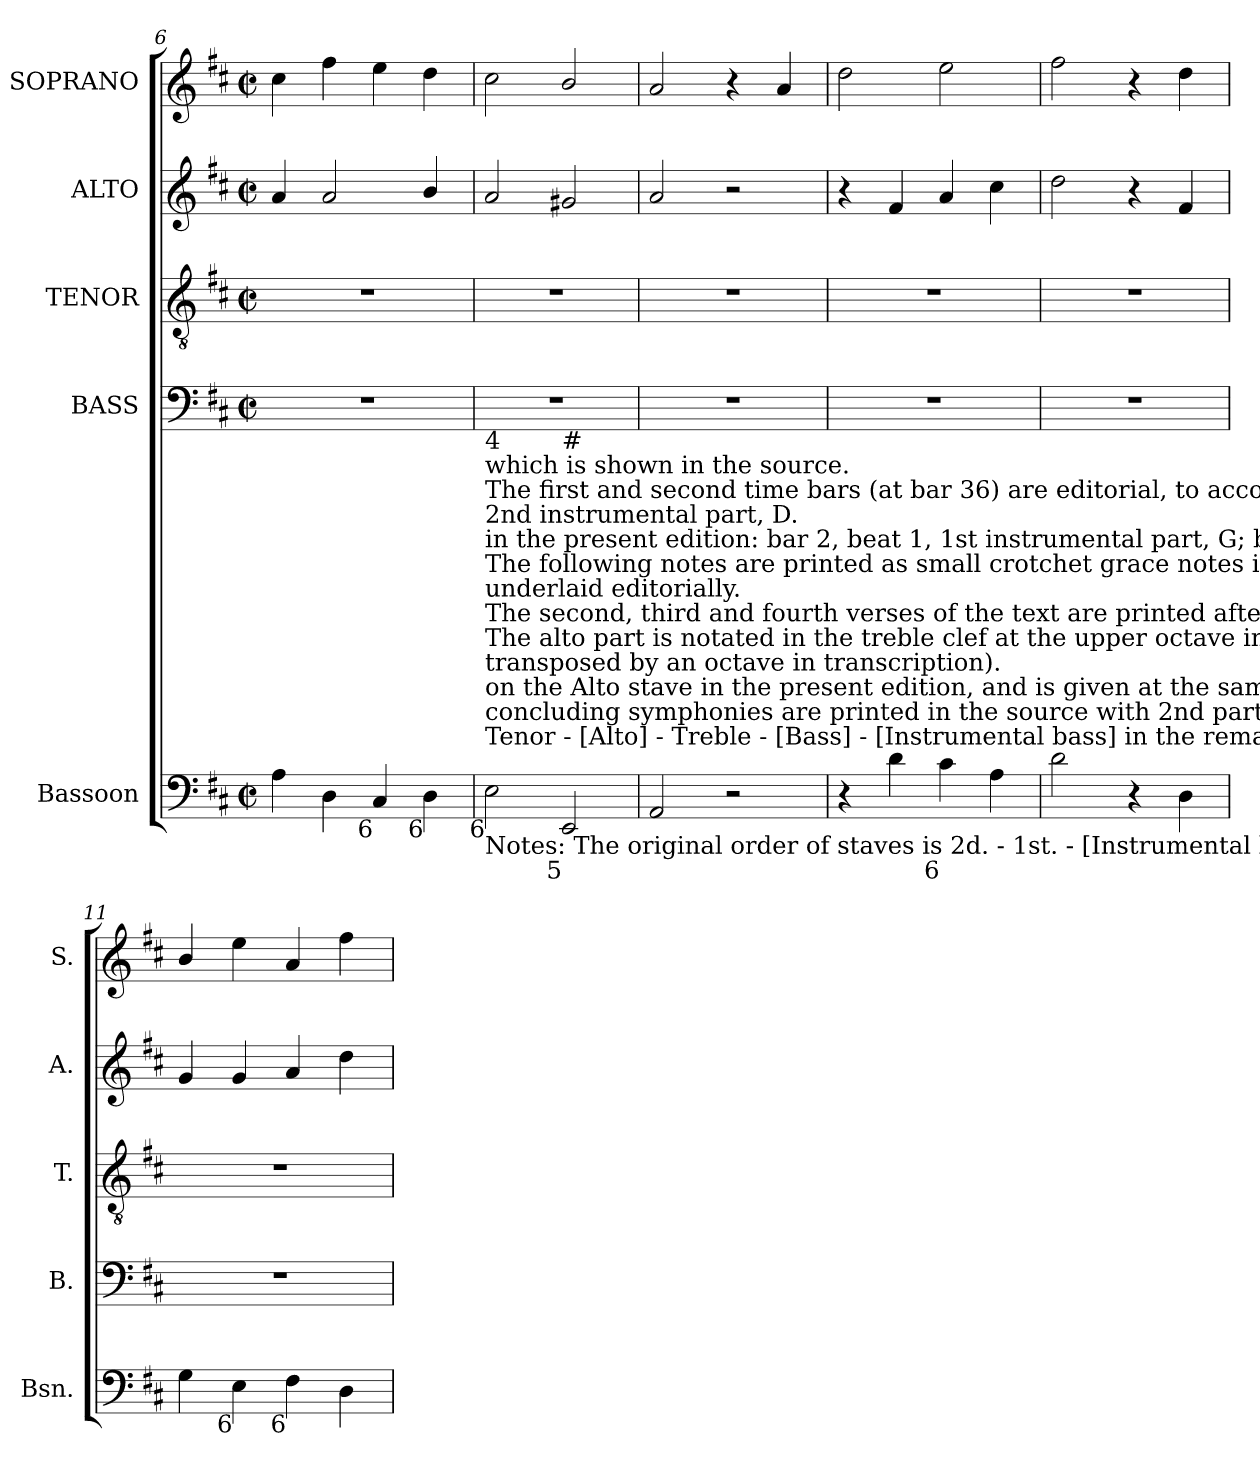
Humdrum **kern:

**kern	**kern	**kern	**kern	**kern
*part5	*part4	*part3	*part2	*part1
*staff5	*staff4	*staff3	*staff2	*staff1
*I"Bassoon	*I"BASS	*I"TENOR	*I"ALTO	*I"SOPRANO
*I'Bsn.	*I'B.	*I'T.	*I'A.	*I'S.
*clefF4	*clefF4	*clefGv2	*clefG2	*clefG2
*	*	*ITrd7c12	*	*
*k[f#c#]	*k[f#c#]	*k[f#c#]	*k[f#c#]	*k[f#c#]
*D:	*D:	*D:	*D:	*D:
*M2/2	*M2/2	*M2/2	*M2/2	*M2/2
*met(c|)	*met(c|)	*met(c|)	*met(c|)	*met(c|)
=6	=6	=6	=6	=6
4Ai\	1r	1r	4ai/	4cc#i\
4Di\	.	.	2ai/	4ff#i\
!LO:TX:b:rj:t=6	!	!	!	!
4C#i/	.	.	.	4eei\
!LO:TX:b:rj:t=6	!	!	!	!
4Di\	.	.	4bi/	4ddi\
!!LO:LB:g=z
=7	=7	=7	=7	=7
!LO:TX:b:t=Notes&colon; The original order of staves is 2d. - 1st. - [Instrumental bass] in the introductory symphony, and	!	!	!	!
!LO:TX:t=Tenor - [Alto] - Treble - [Bass] - [Instrumental bass] in the remainder of the piece. The intermediate and	!	!	!	!
!LO:TX:t=concluding symphonies are printed in the source with 2nd part given on the tenor stave&colon; this has been given	!	!	!	!
!LO:TX:t=on the Alto stave in the present edition, and is given at the same octave here as in the source (it has not been	!	!	!	!
!LO:TX:t=transposed by an octave in transcription).	!	!	!	!
!LO:TX:t=The alto part is notated in the treble clef at the upper octave in the source.	!	!	!	!
!LO:TX:t=The second, third and fourth verses of the text are printed after the music in the source, and have here been	!	!	!	!
!LO:TX:t=underlaid editorially.	!	!	!	!
!LO:TX:t=The following notes are printed as small crotchet grace notes in the source, and have been written out in full	!	!	!	!
!LO:TX:t=in the present edition&colon; bar 2, beat 1, 1st instrumental part, G; bar 4, beat 1, 1st instrumental part, F#, and	!	!	!	!
!LO:TX:t=2nd instrumental part, D.	!	!	!	!
!LO:TX:t=The first and second time bars (at bar 36) are editorial, to accomodate the repeat part-way through the bar	!	!	!	!
!LO:TX:t=which is shown in the source.	!	!	!	!
!LO:TX:b:rj:t=6	!	!	!	!
!LO:TX:t=4	!	!	!	!
2Ei\	1r	1r	2ai/	2cc#i\
!LO:TX:b:rj:t=5	!	!	!	!
!LO:TX:t=#	!	!	!	!
2EEi/	.	.	2g#Xi/	2bi/
=8	=8	=8	=8	=8
2AAi/	1r	1r	2ai/	2ai/
2r	.	.	2r	4r
.	.	.	.	4ai/
=9	=9	=9	=9	=9
4r	1r	1r	4r	2ddi\
4di\	.	.	4f#i/	.
!LO:TX:b:rj:t=6	!	!	!	!
4c#i\	.	.	4ai/	2eei\
4Ai\	.	.	4cc#i\	.
=10	=10	=10	=10	=10
2di\	1r	1r	2ddi\	2ff#i\
4r	.	.	4r	4r
4Di\	.	.	4f#i/	4ddi\
=11	=11	=11	=11	=11
4Gi\	1r	1r	4gi/	4bi/
!LO:TX:b:rj:t=6	!	!	!	!
4Ei\	.	.	4gi/	4eei\
!LO:TX:b:rj:t=6	!	!	!	!
4F#i\	.	.	4ai/	4ai/
4Di\	.	.	4ddi\	4ff#i\
=	=	=	=	=
*-	*-	*-	*-	*-
